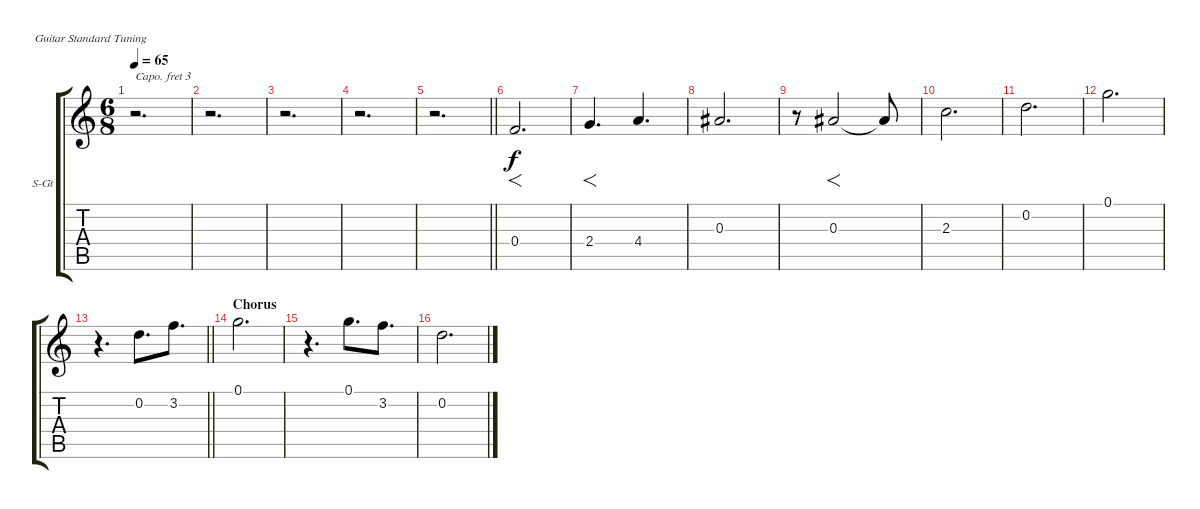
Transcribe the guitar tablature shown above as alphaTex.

\bracketExtendMode groupsimilarinstruments
\firstSystemTrackNameOrientation horizontal
\otherSystemsTrackNameOrientation horizontal
\track ("Choir" "S-Gt") {instrument pad4choir}
\staff {score tabs}
\capo 3
\tuning (E4 B3 G3 D3 A2 E2)
\displaytranspose 12
\ts (6 8)
\tempo 65
\clef g2
\ks c
r.2{d dy f} |
r.2{d} |
r.2{d} |
r.2{d} |
\barLineRight lightlight
r.2{d} |
\section ("" "")
0.4.2{f d} |
2.4.4{f d} 4.4.4{d} |
0.3.2{d} |
r.8 0.3.2{f} 0.3{t}.8 |
2.3.2{d} |
0.2.2{d} |
0.1.2{d} |
\barLineRight lightlight
r.4{d} 0.2.8{d} 3.2.8{d} |
\section ("" "Chorus")
0.1.2{d} |
r.4{d} 0.1.8{d} 3.2.8{d} |
0.2.2{d}
